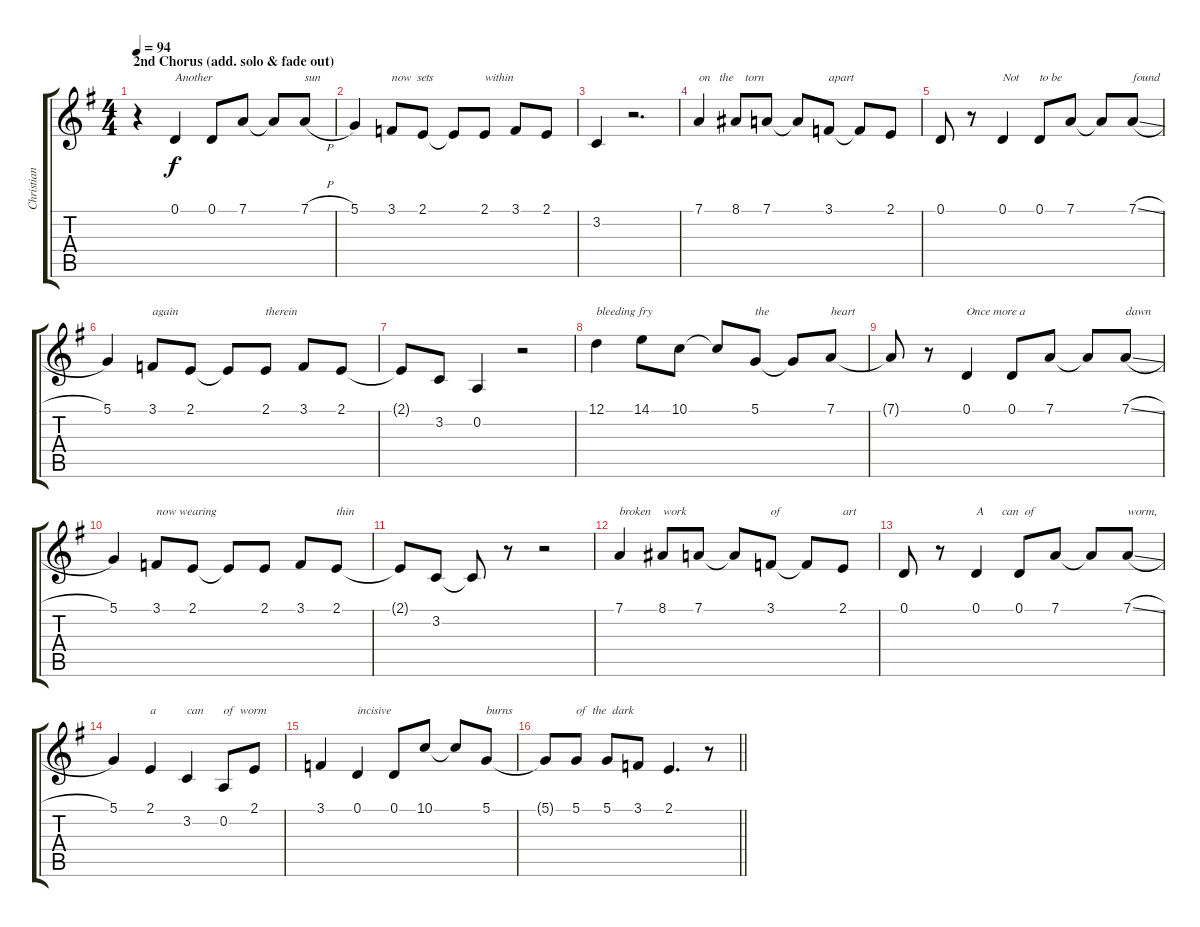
\track ("Christian Alvestam - vocal" "Christian ") {instrument tenorsax}
\staff {score tabs}
\tuning (D4 A3 F3 C3 G2 D2) {hide}
\ts (4 4)
\section ("" "2nd Chorus (add. solo & fade out)")
\tempo 94
\clef g2
\ks eminor
r.4{dy f} 0.1.4{txt "Another "} 0.1.8 7.1.8 7.1{t}.8 7.1{h}.8{txt "sun"} |
5.1.4 3.1.8{txt "now  sets "} 2.1.8 2.1{t}.8 2.1.8{txt "within"} 3.1.8 2.1.8 |
3.2.4 r.2{d} |
7.1.4{txt "on   the    torn "} 8.1.8 7.1.8 7.1{t}.8 3.1.8{txt "apart"} 3.1{t}.8 2.1.8 |
0.1.8 r.8 0.1.4{txt "Not"} 0.1.8{txt "to be"} 7.1.8 7.1{t}.8 7.1{sl}.8{txt "found"} |
5.1.4 3.1.8{txt "again"} 2.1.8 2.1{t}.8 2.1.8{txt "therein"} 3.1.8 2.1.8 |
2.1{t}.8 3.2.8 0.2.4 r.2 |
12.1.4{txt "bleeding fry"} 14.1.8 10.1.8 10.1{t}.8 5.1.8{txt "the"} 5.1{t}.8 7.1.8{txt "heart"} |
7.1{t}.8 r.8 0.1.4{txt "Once more a"} 0.1.8 7.1.8 7.1{t}.8 7.1{sl}.8{txt "dawn"} |
5.1.4 3.1.8{txt "now wearing "} 2.1.8 2.1{t}.8 2.1.8 3.1.8 2.1.8{txt "thin"} |
2.1{t}.8 3.2.8 3.2{t}.8 r.8 r.2 |
7.1.4{txt "broken    work"} 8.1.8 7.1.8 7.1{t}.8 3.1.8{txt "of"} 3.1{t}.8 2.1.8{txt "art"} |
0.1.8 r.8 0.1.4{txt "A      can  of "} 0.1.8 7.1.8 7.1{t}.8 7.1{sl}.8{txt "worm,"} |
5.1.4 2.1.4{txt "a"} 3.2.4{txt "can"} 0.2.8{txt "of  worm"} 2.1.8 |
3.1.4 0.1.4{txt "incisive"} 0.1.8 10.1.8 10.1{t}.8 5.1.8{txt "burns"} |
\barLineRight lightlight
5.1{t}.8 5.1.8{txt "of  the  dark"} 5.1.8 3.1.8 2.1.4{d} r.8
